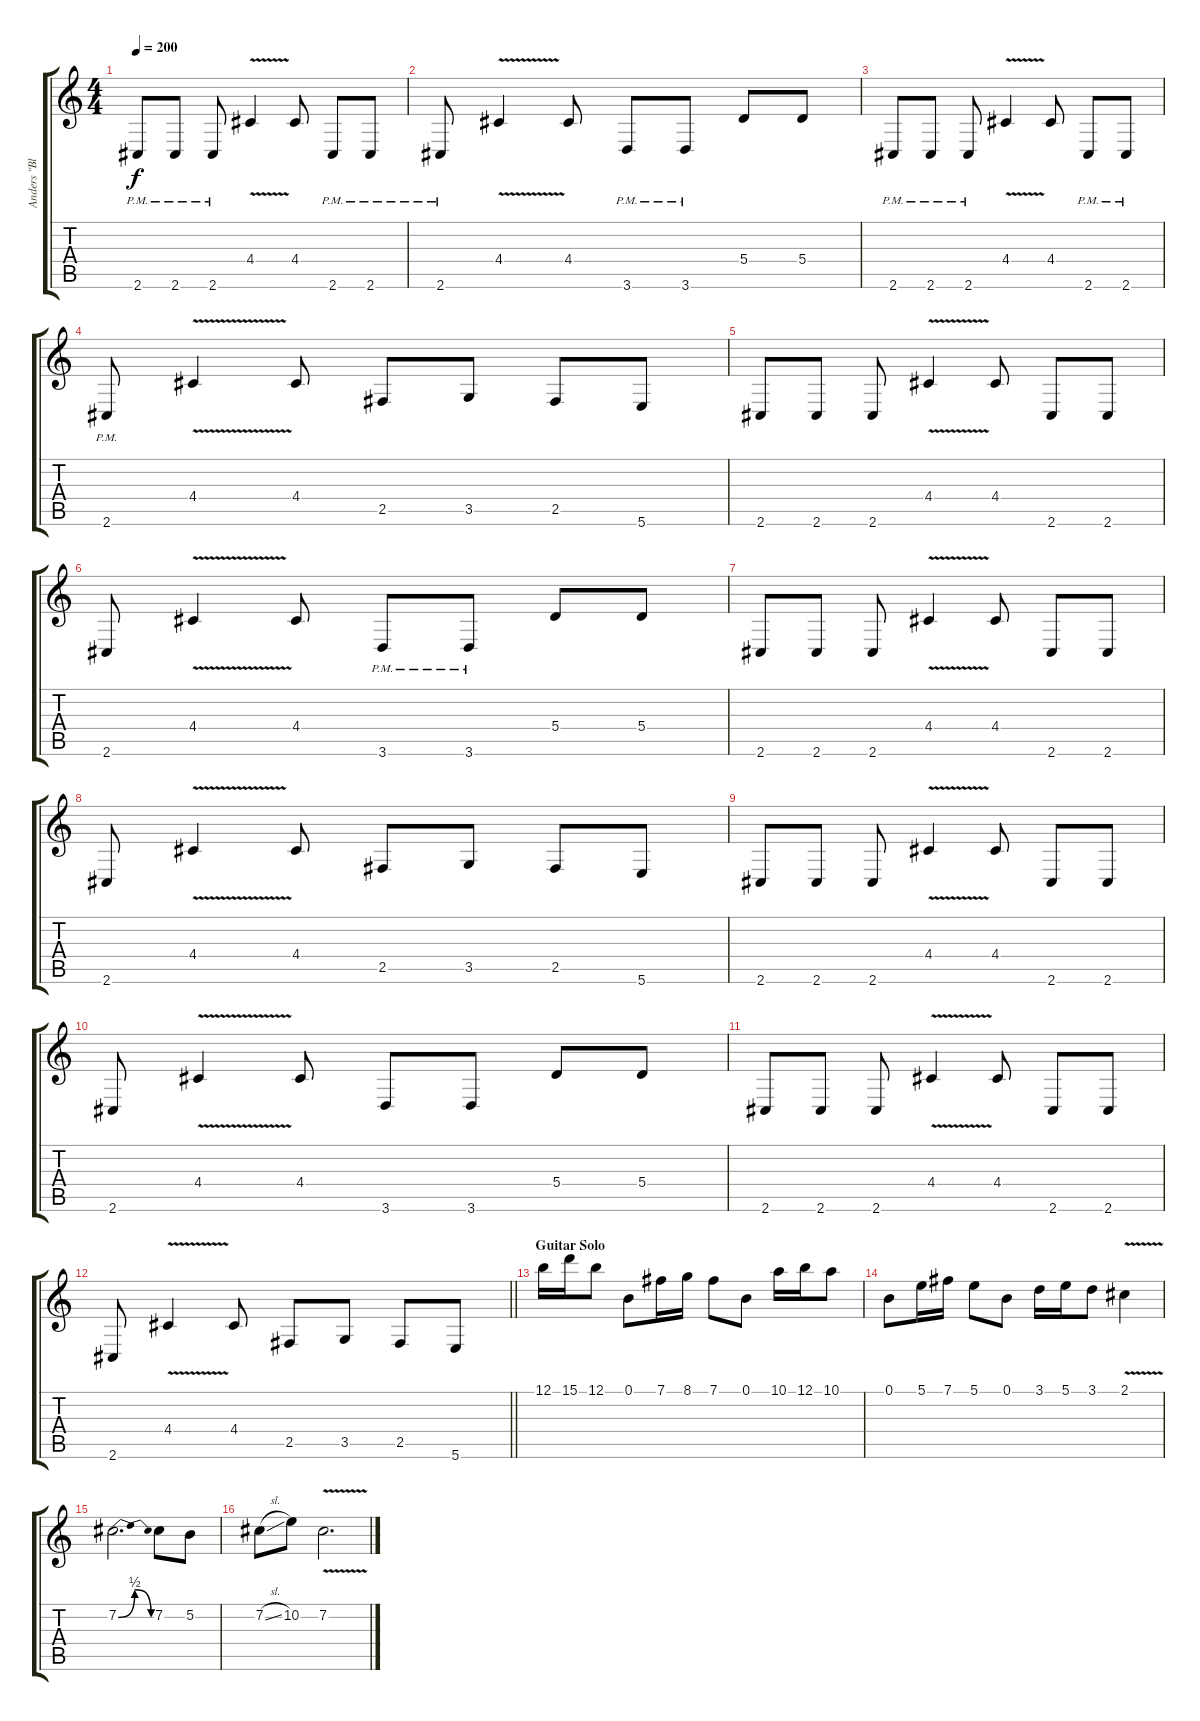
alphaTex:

\track ("Anders \"Blakkheim\" Nyström" "Anders \"Bl") {instrument distortionguitar}
\staff {score tabs}
\tuning (B3 Gb3 D3 A2 E2 B1) {hide}
\ts (4 4)
\tempo 200
\clef g2
\ks c
2.6{pm}.8{dy f} 2.6{pm}.8 2.6{pm}.8 4.4{v}.4 4.4.8 2.6{pm}.8 2.6{pm}.8 |
2.6{pm}.8 4.4{v}.4 4.4.8 3.6{pm}.8 3.6{pm}.8 5.4.8 5.4.8 |
2.6{pm}.8 2.6{pm}.8 2.6{pm}.8 4.4{v}.4 4.4.8 2.6{pm}.8 2.6{pm}.8 |
2.6{pm}.8 4.4{v}.4 4.4.8 2.5.8 3.5.8 2.5.8 5.6.8 |
2.6.8 2.6.8 2.6.8 4.4{v}.4 4.4.8 2.6.8 2.6.8 |
2.6.8 4.4{v}.4 4.4.8 3.6{pm}.8 3.6{pm}.8 5.4.8 5.4.8 |
2.6.8 2.6.8 2.6.8 4.4{v}.4 4.4.8 2.6.8 2.6.8 |
2.6.8 4.4{v}.4 4.4.8 2.5.8 3.5.8 2.5.8 5.6.8 |
2.6.8 2.6.8 2.6.8 4.4{v}.4 4.4.8 2.6.8 2.6.8 |
2.6.8 4.4{v}.4 4.4.8 3.6.8 3.6.8 5.4.8 5.4.8 |
2.6.8 2.6.8 2.6.8 4.4{v}.4 4.4.8 2.6.8 2.6.8 |
\barLineRight lightlight
2.6.8 4.4{v}.4 4.4.8 2.5.8 3.5.8 2.5.8 5.6.8 |
\section ("" "Guitar Solo")
12.1.16 15.1.16 12.1.8 0.1.8 7.1.16 8.1.16 7.1.8 0.1.8 10.1.16 12.1.16 10.1.8 |
0.1.8 5.1.16 7.1.16 5.1.8 0.1.8 3.1.16 5.1.16 3.1.8 2.1{v}.4 |
7.2{be (bendrelease 0 0 15 2 40 2 60 0)}.2{d} 7.2.8 5.2.8 |
7.2{sl}.8 10.2.8 7.2{v}.2{d}
